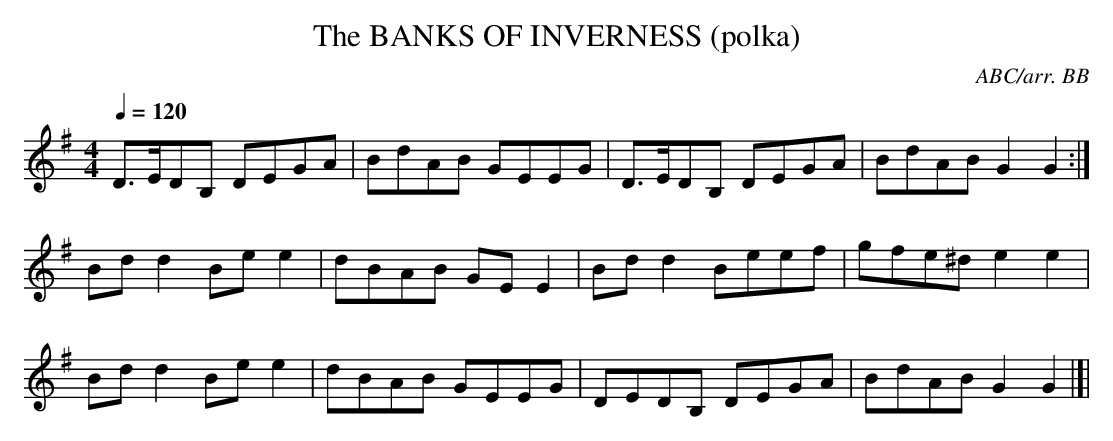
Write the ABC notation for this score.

X:1
T:BANKS OF INVERNESS (polka), The
C:ABC/arr. BB
Y:"Scotch"
Closely related to "Lakes of Sligo".
Q:1/4=120
M:4/4
L:1/8
K:G % source key = C
D>EDB, DEGA|BdAB GEEG|D>EDB, DEGA|BdAB G2G2 :|
Bdd2 Bee2|dBAB GEE2|Bdd2 Beef|gfe^d e2e2|
Bdd2 Bee2|dBAB GEEG|DEDB, DEGA|BdAB G2G2|]|
